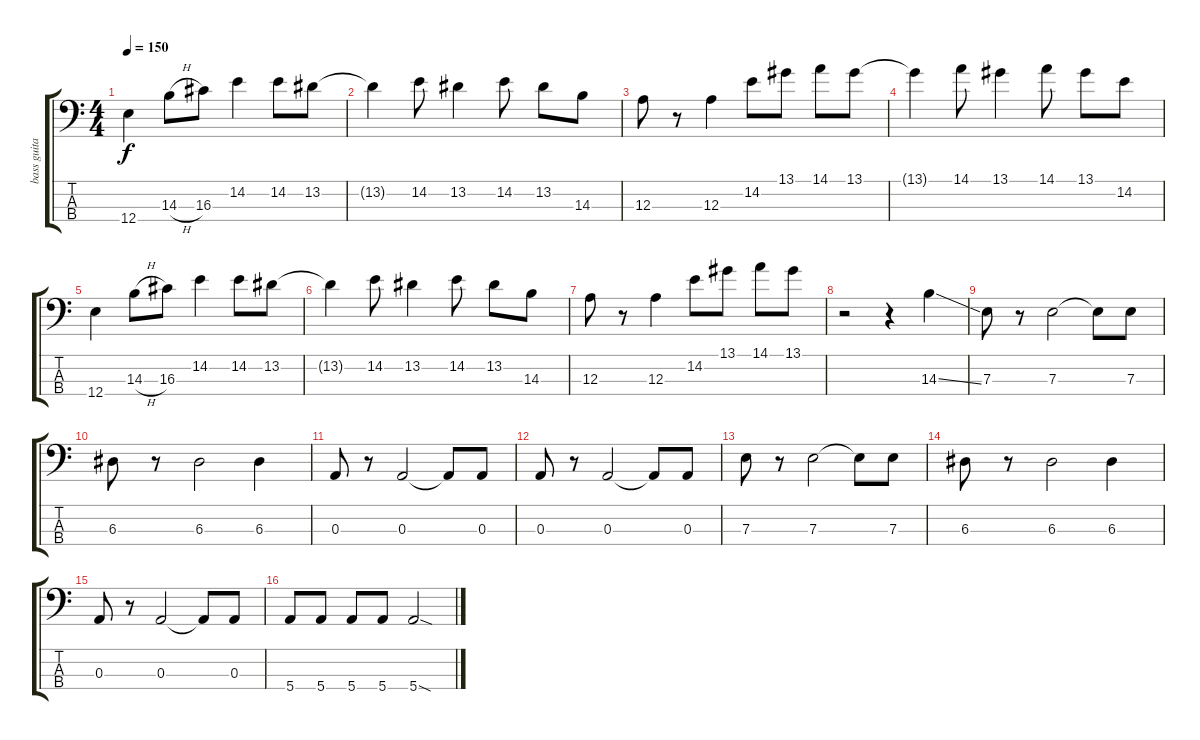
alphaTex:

\track ("bass guitar" "bass guita") {instrument acousticguitarnylon}
\staff {score tabs}
\tuning (G2 D2 A1 E1) {hide}
\ts (4 4)
\tempo 150
\clef f4
\ks c
12.4.4{dy f instrument acousticguitarnylon} 14.3{h}.8 16.3.8 14.2.4 14.2.8 13.2.8 |
13.2{t}.4 14.2.8 13.2.4 14.2.8 13.2.8 14.3.8 |
12.3.8 r.8 12.3.4 14.2.8 13.1.8 14.1.8 13.1.8 |
13.1{t}.4 14.1.8 13.1.4 14.1.8 13.1.8 14.2.8 |
12.4.4 14.3{h}.8 16.3.8 14.2.4 14.2.8 13.2.8 |
13.2{t}.4 14.2.8 13.2.4 14.2.8 13.2.8 14.3.8 |
12.3.8 r.8 12.3.4 14.2.8 13.1.8 14.1.8 13.1.8 |
r.2 r.4 14.3{ss}.4 |
7.3.8 r.8 7.3.2 7.3{t}.8 7.3.8 |
6.3.8 r.8 6.3.2 6.3.4 |
0.3.8 r.8 0.3.2 0.3{t}.8 0.3.8 |
0.3.8 r.8 0.3.2 0.3{t}.8 0.3.8 |
7.3.8 r.8 7.3.2 7.3{t}.8 7.3.8 |
6.3.8 r.8 6.3.2 6.3.4 |
0.3.8 r.8 0.3.2 0.3{t}.8 0.3.8 |
5.4.8 5.4.8 5.4.8 5.4.8 5.4{sod}.2
